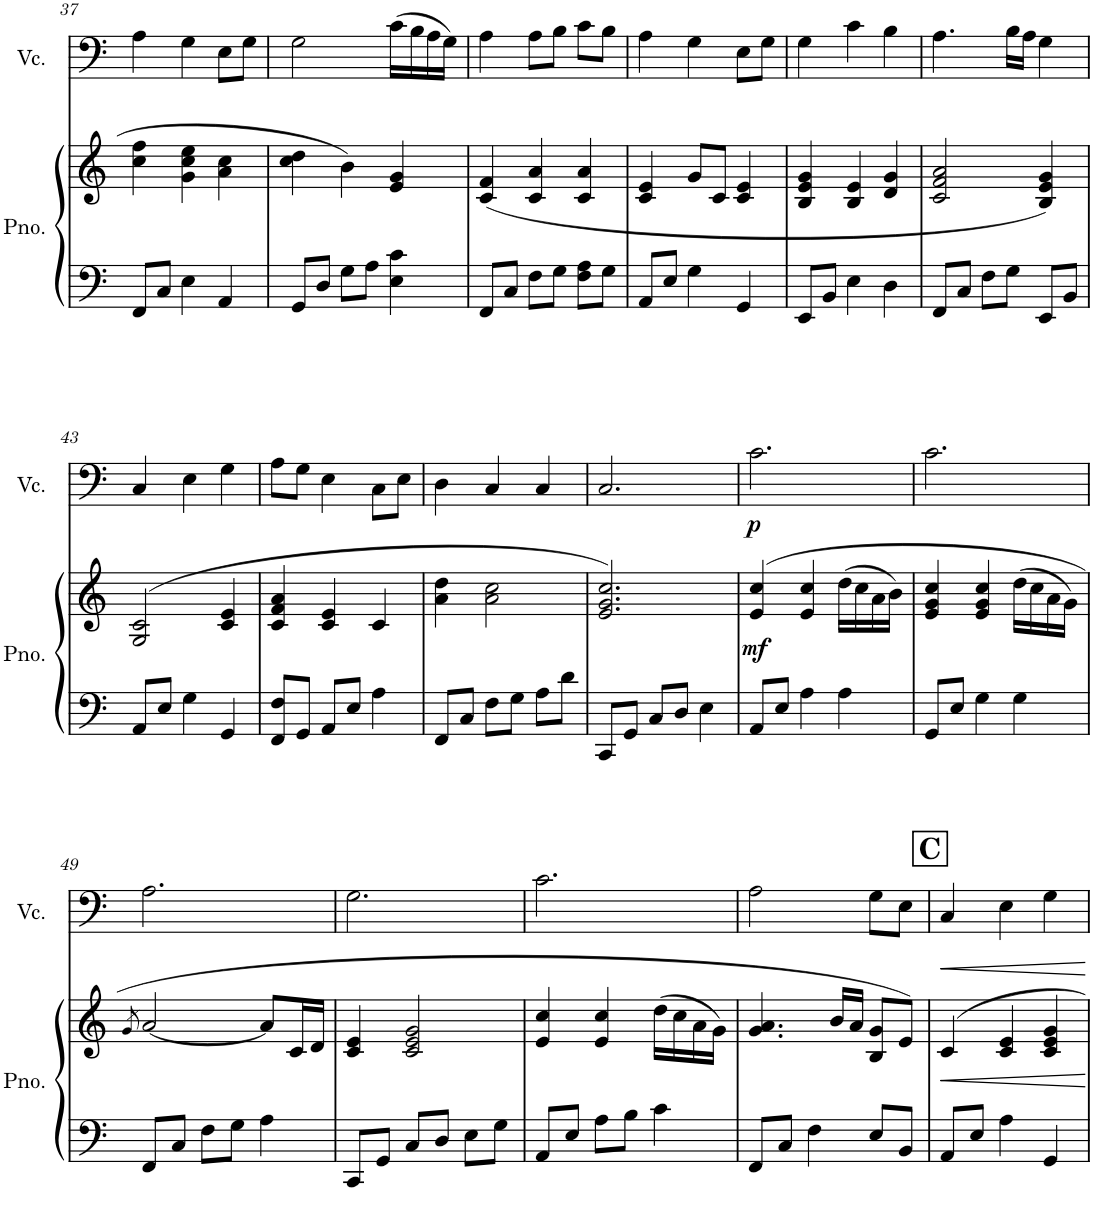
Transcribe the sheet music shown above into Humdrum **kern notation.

**kern	**kern	**dynam	**kern	**dynam
*part2	*part2	*part2	*part1	*part1
*staff3	*staff2	*staff2/3	*staff1	*staff1
*I"Piano	*	*	*I"Violoncello	*
*I'Pno.	*	*	*I'Vc.	*
!!LO:PB:g=z
*clefF4	*clefG2	*	*clefF4	*
*k[]	*k[]	*	*k[]	*
*M3/4	*M3/4	*	*M3/4	*
=37	=37	=37	=37	=37
8FF/L	4cc\ 4ff\	.	4A\	.
8C/J	.	.	.	.
4E\	4g\ 4cc\ 4ee\	.	4G\	.
4AA/	4a\ 4cc\	.	8E\L	.
.	.	.	8G\J	.
=38	=38	=38	=38	=38
8GG/L	4cc\ 4dd\	.	2G\	.
8D/J	.	.	.	.
8G\L	4b\	.	.	.
8A\J	.	.	.	.
4E\ 4c\	4e/ 4g/	.	(16c\LL	.
.	.	.	16B\	.
.	.	.	16A\	.
.	.	.	16G\JJ)	.
=39	=39	=39	=39	=39
8FF/L	(4c/ 4f/	.	4A\	.
8C/J	.	.	.	.
8F\L	4c/ 4a/	.	8A\L	.
8G\J	.	.	8B\J	.
8F\ 8A\L	4c/ 4a/	.	8c\L	.
8G\J	.	.	8B\J	.
=40	=40	=40	=40	=40
8AA/L	4c/ 4e/	.	4A\	.
8E/J	.	.	.	.
4G\	8g/L	.	4G\	.
.	8c/J	.	.	.
4GG/	4c/ 4e/	.	8E\L	.
.	.	.	8G\J	.
=41	=41	=41	=41	=41
8EE/L	4B/ 4e/ 4g/	.	4G\	.
8BB/J	.	.	.	.
4E\	4B/ 4e/	.	4c\	.
4D\	4d/ 4g/	.	4B\	.
=42	=42	=42	=42	=42
8FF/L	2c/ 2f/ 2a/	.	4.A\	.
8C/J	.	.	.	.
8F\L	.	.	.	.
8G\J	.	.	16B\LL	.
.	.	.	16A\JJ	.
8EE/L	4B/ 4e/ 4g/)	.	4G\	.
8BB/J	.	.	.	.
!!LO:LB:g=z
=43	=43	=43	=43	=43
8AA/L	(2G/ 2c/	.	4C/	.
8E/J	.	.	.	.
4G\	.	.	4E\	.
4GG/	4c/ 4e/	.	4G\	.
=44	=44	=44	=44	=44
8FF/ 8F/L	4c/ 4f/ 4a/	.	8A\L	.
8GG/J	.	.	8G\J	.
8AA/L	4c/ 4e/	.	4E\	.
8E/J	.	.	.	.
4A\	4c/	.	8C\L	.
.	.	.	8E\J	.
=45	=45	=45	=45	=45
8FF/L	4a\ 4dd\	.	4D\	.
8C/J	.	.	.	.
8F\L	2a\ 2cc\	.	4C/	.
8G\J	.	.	.	.
8A\L	.	.	4C/	.
8d\J	.	.	.	.
=46	=46	=46	=46	=46
8CC/L	2.e/ 2.g/ 2.cc/)	.	2.C/	.
8GG/J	.	.	.	.
8C/L	.	.	.	.
8D/J	.	.	.	.
4E\	.	.	.	.
=47	=47	=47	=47	=47
!	!	!LO:DY:b	!	!LO:DY:b
8AA/L	(4e/ 4cc/	mf	2.c\	p
8E/J	.	.	.	.
4A\	4e/ 4cc/	.	.	.
4A\	(16dd\LL	.	.	.
.	16cc\	.	.	.
.	16a\	.	.	.
.	16b\JJ)	.	.	.
=48	=48	=48	=48	=48
8GG/L	4e/ 4g/ 4cc/	.	2.c\	.
8E/J	.	.	.	.
4G\	4e/ 4g/ 4cc/	.	.	.
4G\	(16dd\LL	.	.	.
.	16cc\	.	.	.
.	16a\	.	.	.
.	16g\JJ)	.	.	.
!!LO:LB:g=z
=49	=49	=49	=49	=49
.	8qg/	.	.	.
8FF/L	[2a/	.	2.A\	.
8C/J	.	.	.	.
8F\L	.	.	.	.
8G\J	.	.	.	.
4A\	8a/L]	.	.	.
.	16c/L	.	.	.
.	16d/JJ	.	.	.
=50	=50	=50	=50	=50
8CC/L	4c/ 4e/	.	2.G\	.
8GG/J	.	.	.	.
8C/L	2c/ 2e/ 2g/	.	.	.
8D/J	.	.	.	.
8E\L	.	.	.	.
8G\J	.	.	.	.
=51	=51	=51	=51	=51
8AA/L	4e/ 4cc/	.	2.c\	.
8E/J	.	.	.	.
8A\L	4e/ 4cc/	.	.	.
8B\J	.	.	.	.
4c\	(16dd\LL	.	.	.
.	16cc\	.	.	.
.	16a\	.	.	.
.	16g\JJ)	.	.	.
=52	=52	=52	=52	=52
8FF/L	4.g/ 4.a/	.	2A\	.
8C/J	.	.	.	.
4F\	.	.	.	.
.	16b/LL	.	.	.
.	16a/JJ	.	.	.
8E/L	8B/ 8g/L	.	8G\L	.
8BB/J	8e/J)	.	8E\J	.
!!LO:REH:place=s1:a:B:cj:fs=14:t=C
=53	=53	=53	=53	=53
8AA/L	4c/	.	4C/	.
8E/J	.	.	.	.
4A\	4c/ 4e/	.	4E\	.
4GG/	4c/ 4e/ 4g/	.	4G\	.
=	=	=	=	=
*-	*-	*-	*-	*-
